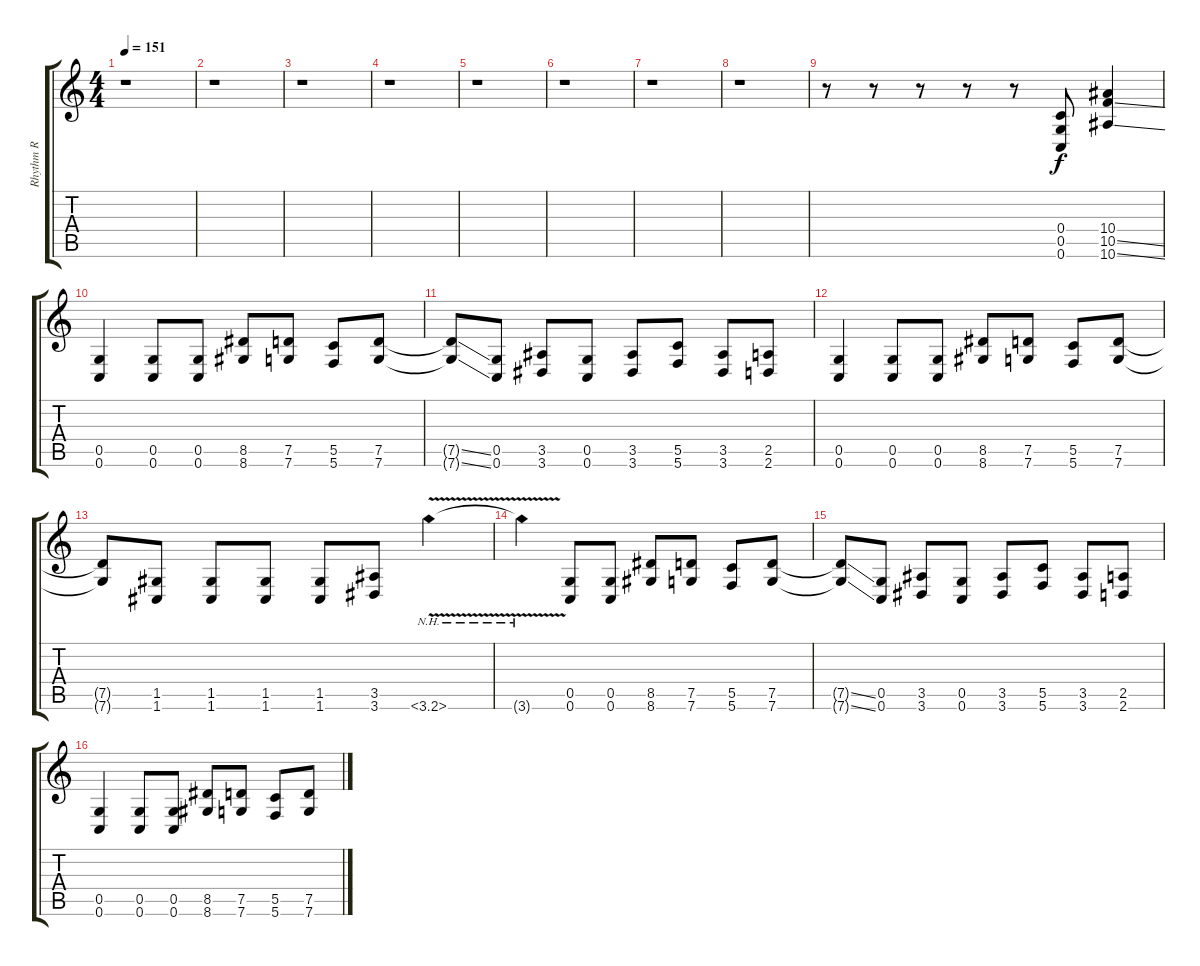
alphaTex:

\track ("Rhythm R" "Rhythm R") {instrument distortionguitar}
\staff {score tabs}
\tuning (D4 A3 F3 C3 G2 C2) {hide}
\ts (4 4)
\tempo 151
\clef g2
\ks c
r.1{dy f} |
r.1 |
r.1 |
r.1 |
r.1 |
r.1 |
r.1 |
r.1 |
r.8 r.8 r.8 r.8 r.8 (0.4 0.5 0.6).8 (10.4 10.5{ss} 10.6{ss}).4 |
(0.5 0.6).4 (0.5 0.6).8 (0.5 0.6).8 (8.5 8.6).8 (7.5 7.6).8 (5.5 5.6).8 (7.5 7.6).8 |
(7.5{ss t} 7.6{ss t}).8 (0.5 0.6).8 (3.5 3.6).8 (0.5 0.6).8 (3.5 3.6).8 (5.5 5.6).8 (3.5 3.6).8 (2.5 2.6).8 |
(0.5 0.6).4 (0.5 0.6).8 (0.5 0.6).8 (8.5 8.6).8 (7.5 7.6).8 (5.5 5.6).8 (7.5 7.6).8 |
(7.5{t} 7.6{t}).8 (1.5 1.6).8 (1.5 1.6).8 (1.5 1.6).8 (1.5 1.6).8 (3.5 3.6).8 3.6{nh v}.4 |
3.6{nh v t}.4 (0.5 0.6).8 (0.5 0.6).8 (8.5 8.6).8 (7.5 7.6).8 (5.5 5.6).8 (7.5 7.6).8 |
(7.5{ss t} 7.6{ss t}).8 (0.5 0.6).8 (3.5 3.6).8 (0.5 0.6).8 (3.5 3.6).8 (5.5 5.6).8 (3.5 3.6).8 (2.5 2.6).8 |
(0.5 0.6).4 (0.5 0.6).8 (0.5 0.6).8 (8.5 8.6).8 (7.5 7.6).8 (5.5 5.6).8 (7.5 7.6).8
